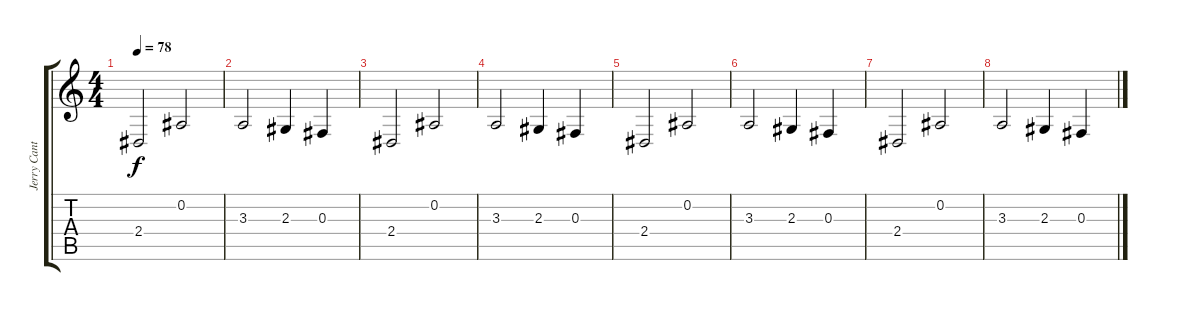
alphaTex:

\track ("Jerry Cantrell - Backing Vocals" "Jerry Cant") {instrument lead1square}
\staff {score tabs}
\tuning (Eb4 Bb3 Gb3 Db3 Ab2 Eb2) {hide}
\ts (4 4)
\tempo 78
\clef g2
\ks c
2.4.2{dy f} 0.2.2 |
3.3.2 2.3.4 0.3.4 |
2.4.2 0.2.2 |
3.3.2 2.3.4 0.3.4 |
2.4.2 0.2.2 |
3.3.2 2.3.4 0.3.4 |
2.4.2 0.2.2 |
3.3.2 2.3.4 0.3.4
